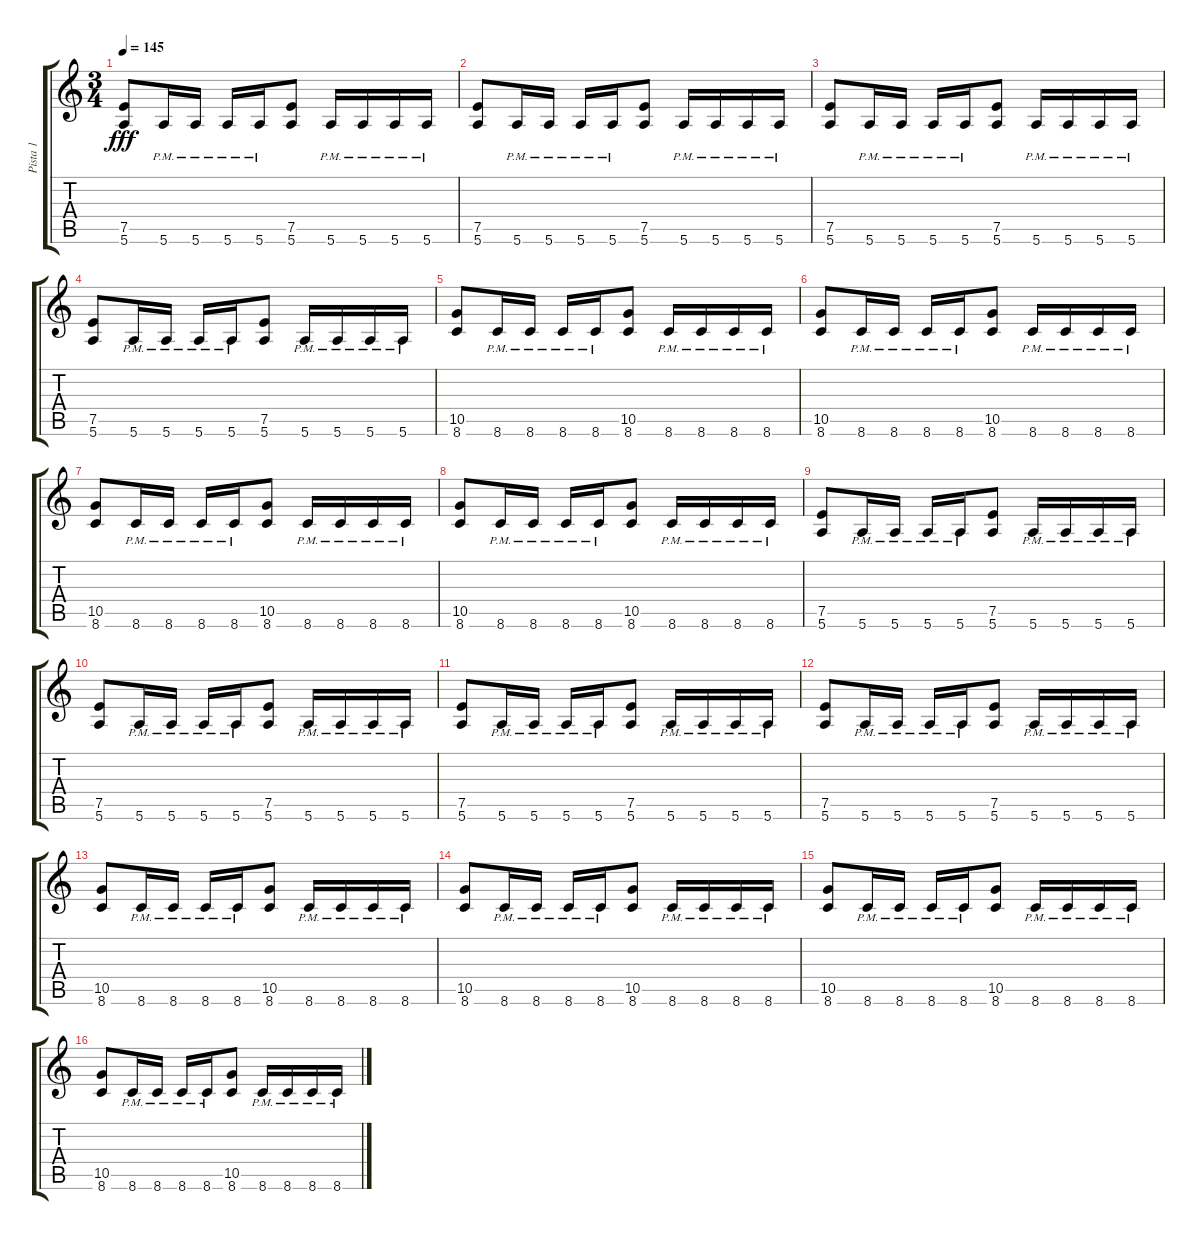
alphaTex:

\track ("Pista 1" "Pista 1") {instrument distortionguitar}
\staff {score tabs}
\tuning (E4 B3 G3 D3 A2 E2) {hide}
\ts (3 4)
\tempo 145
\clef g2
\ks c
(7.5 5.6).8{dy fff} 5.6{pm}.16 5.6{pm}.16 5.6{pm}.16 5.6{pm}.16 (7.5 5.6).8 5.6{pm}.16 5.6{pm}.16 5.6{pm}.16 5.6{pm}.16 |
(7.5 5.6).8 5.6{pm}.16 5.6{pm}.16 5.6{pm}.16 5.6{pm}.16 (7.5 5.6).8 5.6{pm}.16 5.6{pm}.16 5.6{pm}.16 5.6{pm}.16 |
(7.5 5.6).8 5.6{pm}.16 5.6{pm}.16 5.6{pm}.16 5.6{pm}.16 (7.5 5.6).8 5.6{pm}.16 5.6{pm}.16 5.6{pm}.16 5.6{pm}.16 |
(7.5 5.6).8 5.6{pm}.16 5.6{pm}.16 5.6{pm}.16 5.6{pm}.16 (7.5 5.6).8 5.6{pm}.16 5.6{pm}.16 5.6{pm}.16 5.6{pm}.16 |
(10.5 8.6).8 8.6{pm}.16 8.6{pm}.16 8.6{pm}.16 8.6{pm}.16 (10.5 8.6).8 8.6{pm}.16 8.6{pm}.16 8.6{pm}.16 8.6{pm}.16 |
(10.5 8.6).8 8.6{pm}.16 8.6{pm}.16 8.6{pm}.16 8.6{pm}.16 (10.5 8.6).8 8.6{pm}.16 8.6{pm}.16 8.6{pm}.16 8.6{pm}.16 |
(10.5 8.6).8 8.6{pm}.16 8.6{pm}.16 8.6{pm}.16 8.6{pm}.16 (10.5 8.6).8 8.6{pm}.16 8.6{pm}.16 8.6{pm}.16 8.6{pm}.16 |
(10.5 8.6).8 8.6{pm}.16 8.6{pm}.16 8.6{pm}.16 8.6{pm}.16 (10.5 8.6).8 8.6{pm}.16 8.6{pm}.16 8.6{pm}.16 8.6{pm}.16 |
(7.5 5.6).8 5.6{pm}.16 5.6{pm}.16 5.6{pm}.16 5.6{pm}.16 (7.5 5.6).8 5.6{pm}.16 5.6{pm}.16 5.6{pm}.16 5.6{pm}.16 |
(7.5 5.6).8 5.6{pm}.16 5.6{pm}.16 5.6{pm}.16 5.6{pm}.16 (7.5 5.6).8 5.6{pm}.16 5.6{pm}.16 5.6{pm}.16 5.6{pm}.16 |
(7.5 5.6).8 5.6{pm}.16 5.6{pm}.16 5.6{pm}.16 5.6{pm}.16 (7.5 5.6).8 5.6{pm}.16 5.6{pm}.16 5.6{pm}.16 5.6{pm}.16 |
(7.5 5.6).8 5.6{pm}.16 5.6{pm}.16 5.6{pm}.16 5.6{pm}.16 (7.5 5.6).8 5.6{pm}.16 5.6{pm}.16 5.6{pm}.16 5.6{pm}.16 |
(10.5 8.6).8 8.6{pm}.16 8.6{pm}.16 8.6{pm}.16 8.6{pm}.16 (10.5 8.6).8 8.6{pm}.16 8.6{pm}.16 8.6{pm}.16 8.6{pm}.16 |
(10.5 8.6).8 8.6{pm}.16 8.6{pm}.16 8.6{pm}.16 8.6{pm}.16 (10.5 8.6).8 8.6{pm}.16 8.6{pm}.16 8.6{pm}.16 8.6{pm}.16 |
(10.5 8.6).8 8.6{pm}.16 8.6{pm}.16 8.6{pm}.16 8.6{pm}.16 (10.5 8.6).8 8.6{pm}.16 8.6{pm}.16 8.6{pm}.16 8.6{pm}.16 |
(10.5 8.6).8 8.6{pm}.16 8.6{pm}.16 8.6{pm}.16 8.6{pm}.16 (10.5 8.6).8 8.6{pm}.16 8.6{pm}.16 8.6{pm}.16 8.6{pm}.16
